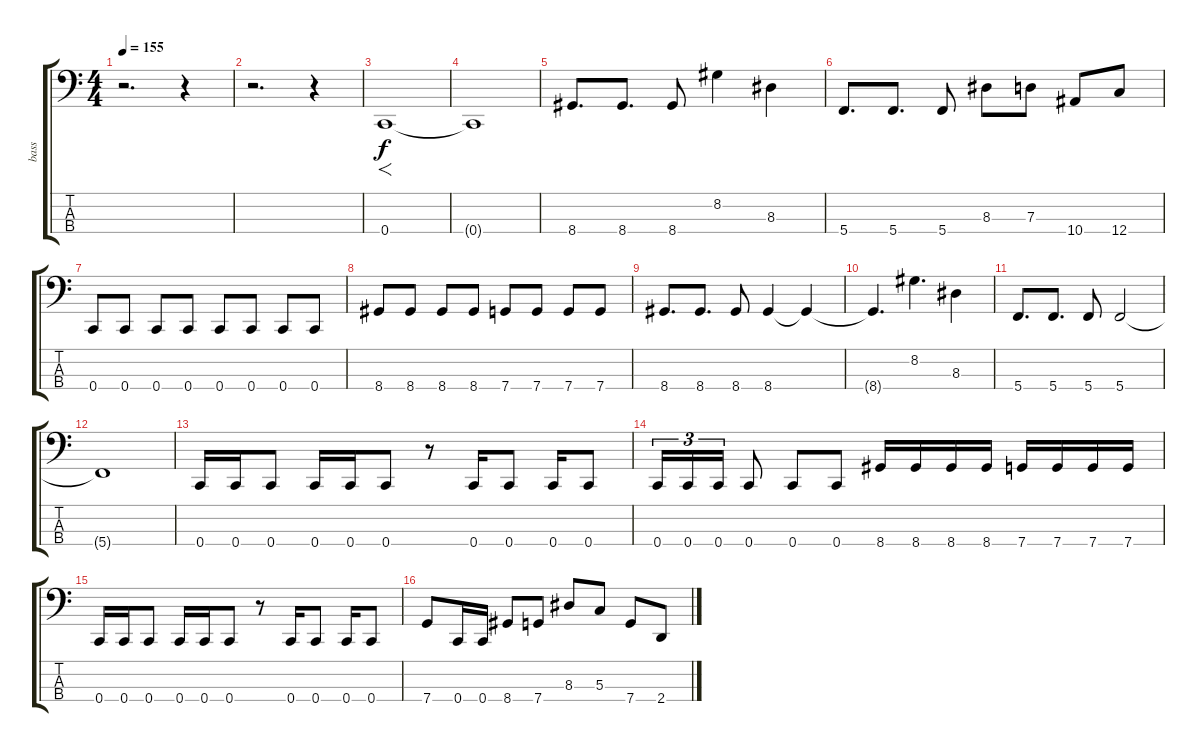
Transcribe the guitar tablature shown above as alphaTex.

\track ("bass" "bass") {instrument electricbasspick}
\staff {score tabs}
\tuning (F2 C2 G1 C1) {hide}
\ts (4 4)
\tempo 155
\clef f4
\ks c
r.2{d dy f} r.4 |
r.2{d} r.4 |
0.4.1{f} |
0.4{t}.1 |
8.4.8{d} 8.4.8{d} 8.4.8 8.2.4 8.3.4 |
5.4.8{d} 5.4.8{d} 5.4.8 8.3.8 7.3.8 10.4.8 12.4.8 |
0.4.8 0.4.8 0.4.8 0.4.8 0.4.8 0.4.8 0.4.8 0.4.8 |
8.4.8 8.4.8 8.4.8 8.4.8 7.4.8 7.4.8 7.4.8 7.4.8 |
8.4.8{d} 8.4.8{d} 8.4.8 8.4.4 8.4{t}.4 |
8.4{t}.4{d} 8.2.4{d} 8.3.4 |
5.4.8{d} 5.4.8{d} 5.4.8 5.4.2 |
5.4{t}.1 |
0.4.16 0.4.16 0.4.8 0.4.16 0.4.16 0.4.8 r.8 0.4.16 0.4.8 0.4.16 0.4.8 |
0.4.16{tu (3 2)} 0.4.16{tu (3 2)} 0.4.16{tu (3 2)} 0.4.8 0.4.8 0.4.8 8.4.16 8.4.16 8.4.16 8.4.16 7.4.16 7.4.16 7.4.16 7.4.16 |
0.4.16 0.4.16 0.4.8 0.4.16 0.4.16 0.4.8 r.8 0.4.16 0.4.8 0.4.16 0.4.8 |
7.4.8 0.4.16 0.4.16 8.4.8 7.4.8 8.3.8 5.3.8 7.4.8 2.4.8
